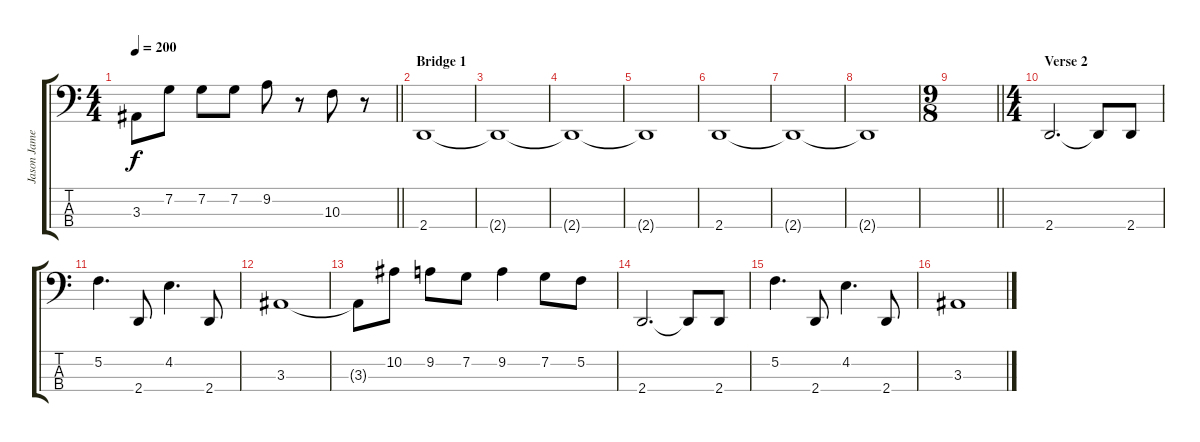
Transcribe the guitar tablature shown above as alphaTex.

\track ("Jason James" "Jason Jame") {instrument electricbassfinger}
\staff {score tabs}
\tuning (F2 C2 G1 C1) {hide}
\ts (4 4)
\tempo 200
\clef f4
\barLineRight lightlight
\ks c
3.3{t}.8{dy f} 7.2.8 7.2.8 7.2.8 9.2.8 r.8 10.3.8 r.8 |
\section ("" "Bridge 1")
2.4.1 |
2.4{t}.1 |
2.4{t}.1 |
2.4{t}.1 |
2.4.1 |
2.4{t}.1 |
2.4{t}.1 |
\ts (9 8)
\barLineRight lightlight
|
\ts (4 4)
\section ("" "Verse 2")
2.4.2{d} 2.4{t}.8 2.4.8 |
5.2.4{d} 2.4.8 4.2.4{d} 2.4.8 |
3.3.1 |
3.3{t}.8 10.2.8 9.2.8 7.2.8 9.2.4 7.2.8 5.2.8 |
2.4.2{d} 2.4{t}.8 2.4.8 |
5.2.4{d} 2.4.8 4.2.4{d} 2.4.8 |
3.3.1
